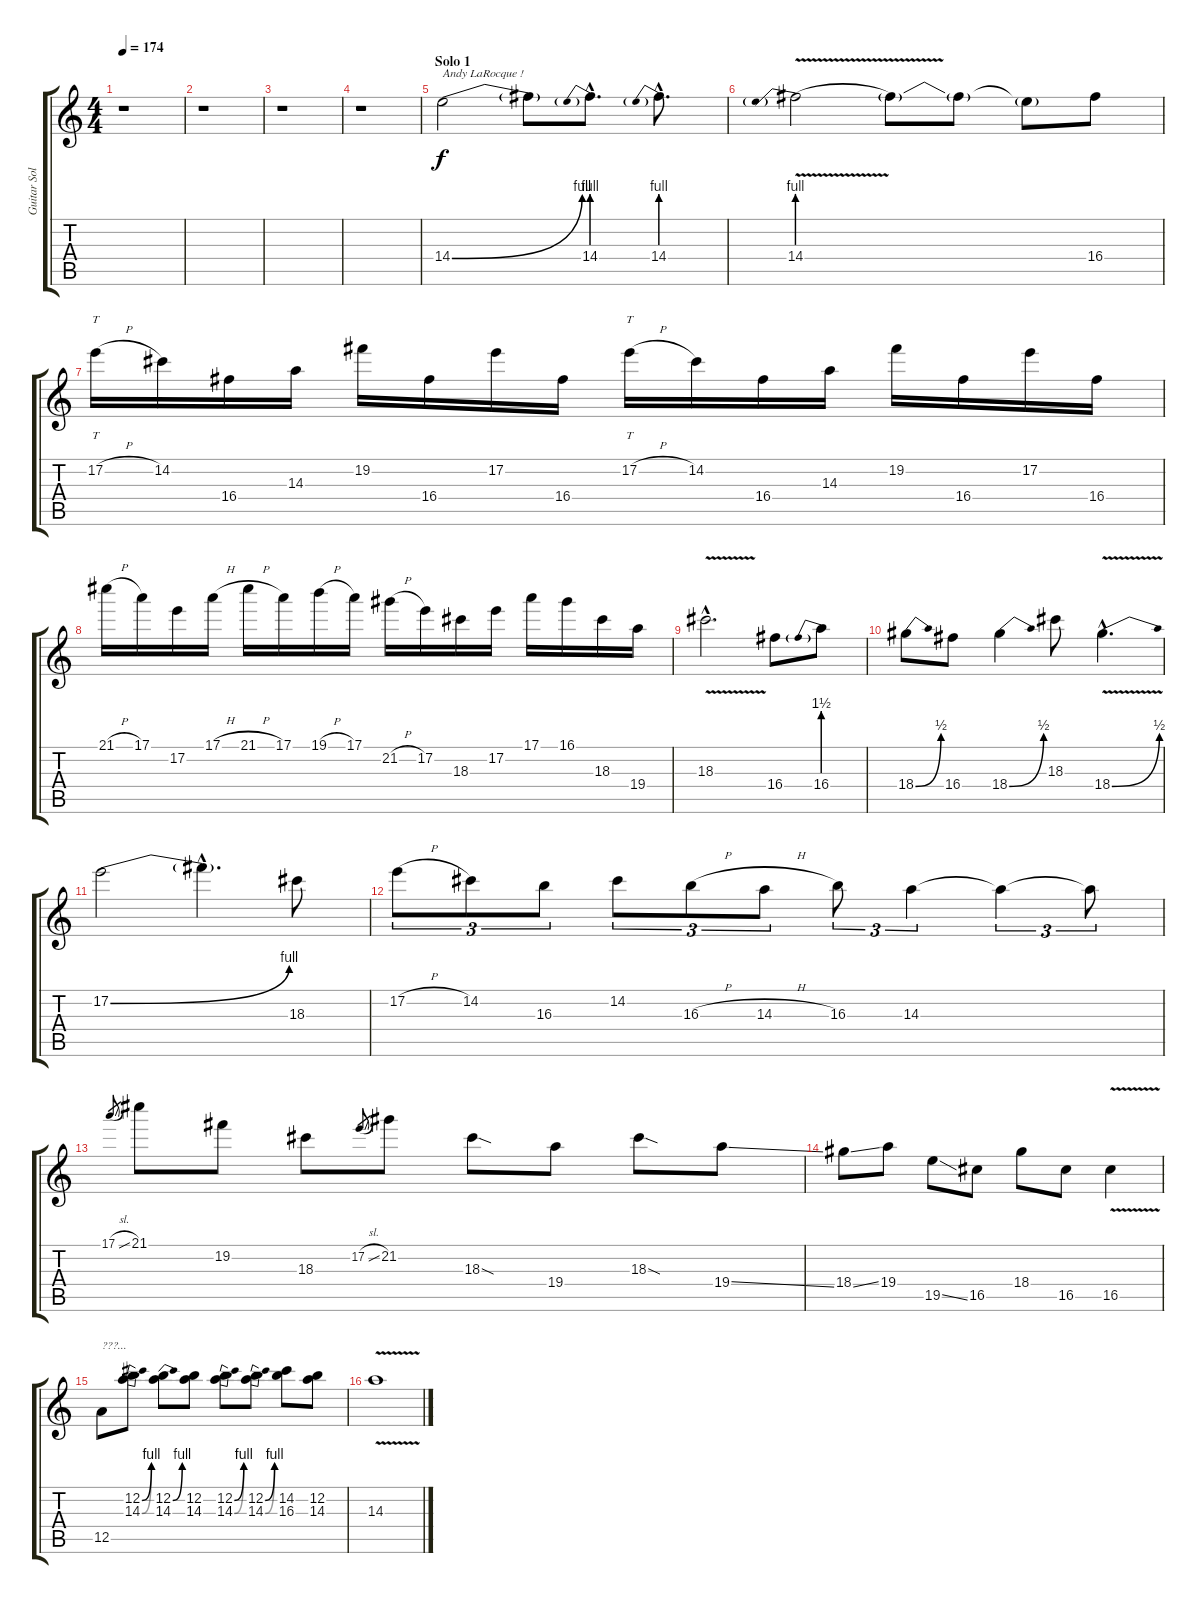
\track ("Guitar Solos" "Guitar Sol") {instrument distortionguitar}
\staff {score tabs}
\tuning (E4 B3 G3 D3 A2 E2) {hide}
\ts (4 4)
\tempo 174
\clef g2
\ks c
r.1{dy f} |
r.1 |
r.1 |
r.1 |
\section ("" "Solo 1")
14.4{be (bend 0 0 60 4)}.2{txt "Andy LaRocque !"} 14.4{t}.8 14.4{be (prebend 0 4 60 4) hac}.8{d} 14.4{be (prebend 0 4 60 4) hac}.8{d} |
14.4{be (prebend 0 4 60 4) v}.2 14.4{t}.8 14.4{t}.8 14.4{t}.8 16.4.8 |
17.2{h}.16{tt} 14.2.16 16.4.16 14.3.16 19.2.16 16.4.16 17.2.16 16.4.16 17.2{h}.16{tt} 14.2.16 16.4.16 14.3.16 19.2.16 16.4.16 17.2.16 16.4.16 |
21.1{h}.16 17.1.16 17.2.16 17.1{h}.16 21.1{h}.16 17.1.16 19.1{h}.16 17.1.16 21.2{h}.16 17.2.16 18.3.16 17.2.16 17.1.16 16.1.16 18.3.16 19.4.16 |
18.3{v hac}.2{d} 16.4.8 16.4{be (prebend 0 6 60 6)}.8 |
18.4{be (bend 0 0 60 2)}.8 16.4.8 18.4{be (bend 0 0 60 2)}.4 18.3.8 18.4{be (bend 0 0 60 2) v hac}.4{d} |
17.2{be (bend 0 0 60 4)}.2 17.2{hac t}.4{d} 18.3.8 |
17.2{h}.8{tu (3 2)} 14.2.8{tu (3 2)} 16.3.8{tu (3 2)} 14.2.8{tu (3 2)} 16.3{h}.8{tu (3 2)} 14.3{h}.8{tu (3 2)} 16.3.8{tu (3 2)} 14.3.4{tu (3 2)} 14.3{t}.4{tu (3 2)} 14.3{t}.8{tu (3 2)} |
17.1{sl}.8{gr} 21.1.8 19.2.8 18.3.8 17.2{sl}.8{gr} 21.2.8 18.3{sod}.8 19.4.8 18.3{sod}.8 19.4{ss}.8 |
18.4{ss}.8 19.4.8 19.5{ss}.8 16.5.8 18.4.8 16.5.8 16.5{v}.4 |
12.5.8{txt "???..."} (12.2{be (bend 0 0 60 4)} 14.3{be (bend 0 0 60 4)}).8 (12.2{be (bend 0 0 60 4)} 14.3).8 (12.2 14.3).8 (12.2{be (bend 0 0 60 4)} 14.3{be (bend 0 0 60 4)}).8 (12.2{be (bend 0 0 60 4)} 14.3{be (bend 0 0 60 4)}).8 (14.2 16.3).8 (12.2 14.3).8 |
14.3{v}.1
